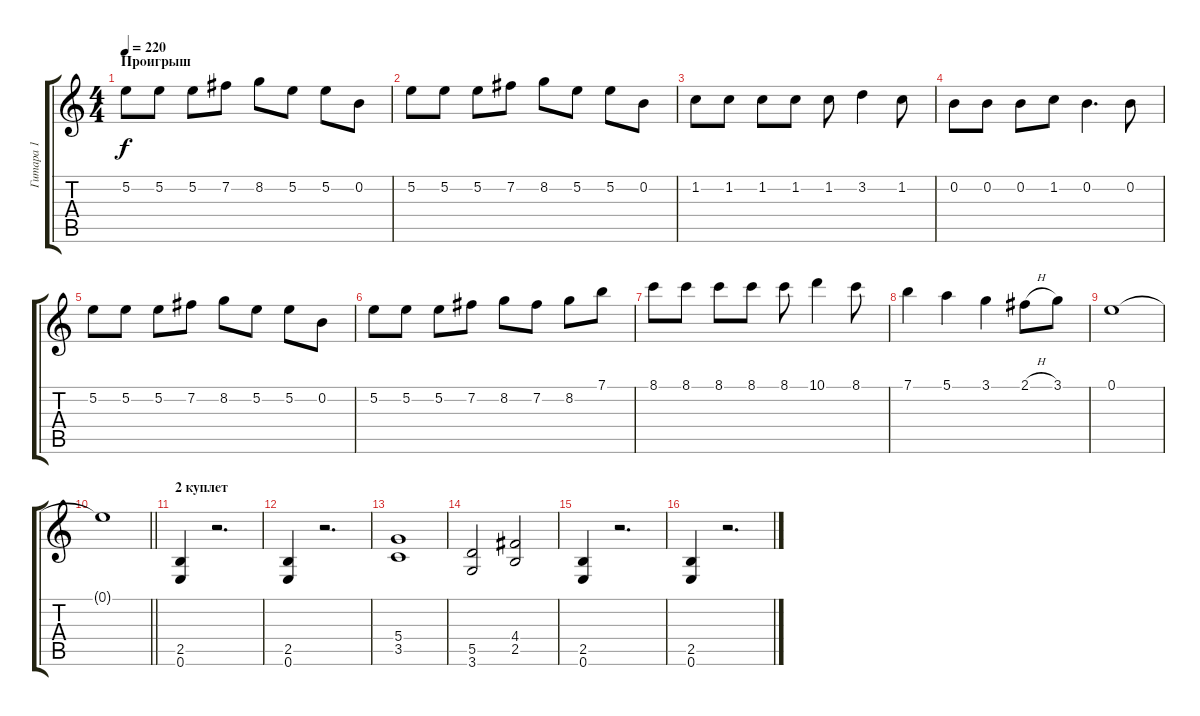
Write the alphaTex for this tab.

\track ("Гитара 1" "Гитара 1") {instrument distortionguitar}
\staff {score tabs}
\tuning (E4 B3 G3 D3 A2 E2) {hide}
\ts (4 4)
\section ("" "Проигрыш")
\tempo 220
\clef g2
\ks c
5.2.8{dy f} 5.2.8 5.2.8 7.2.8 8.2.8 5.2.8 5.2.8 0.2.8 |
5.2.8 5.2.8 5.2.8 7.2.8 8.2.8 5.2.8 5.2.8 0.2.8 |
1.2.8 1.2.8 1.2.8 1.2.8 1.2.8 3.2.4 1.2.8 |
0.2.8 0.2.8 0.2.8 1.2.8 0.2.4{d} 0.2.8 |
5.2.8 5.2.8 5.2.8 7.2.8 8.2.8 5.2.8 5.2.8 0.2.8 |
5.2.8 5.2.8 5.2.8 7.2.8 8.2.8 7.2.8 8.2.8 7.1.8 |
8.1.8 8.1.8 8.1.8 8.1.8 8.1.8 10.1.4 8.1.8 |
7.1.4 5.1.4 3.1.4 2.1{h}.8 3.1.8 |
0.1.1 |
\barLineRight lightlight
0.1{t}.1 |
\section ("" "2 куплет")
(2.5 0.6).4 r.2{d} |
(2.5 0.6).4 r.2{d} |
(5.4 3.5).1 |
(5.5 3.6).2 (4.4 2.5).2 |
(2.5 0.6).4 r.2{d} |
(2.5 0.6).4 r.2{d}
